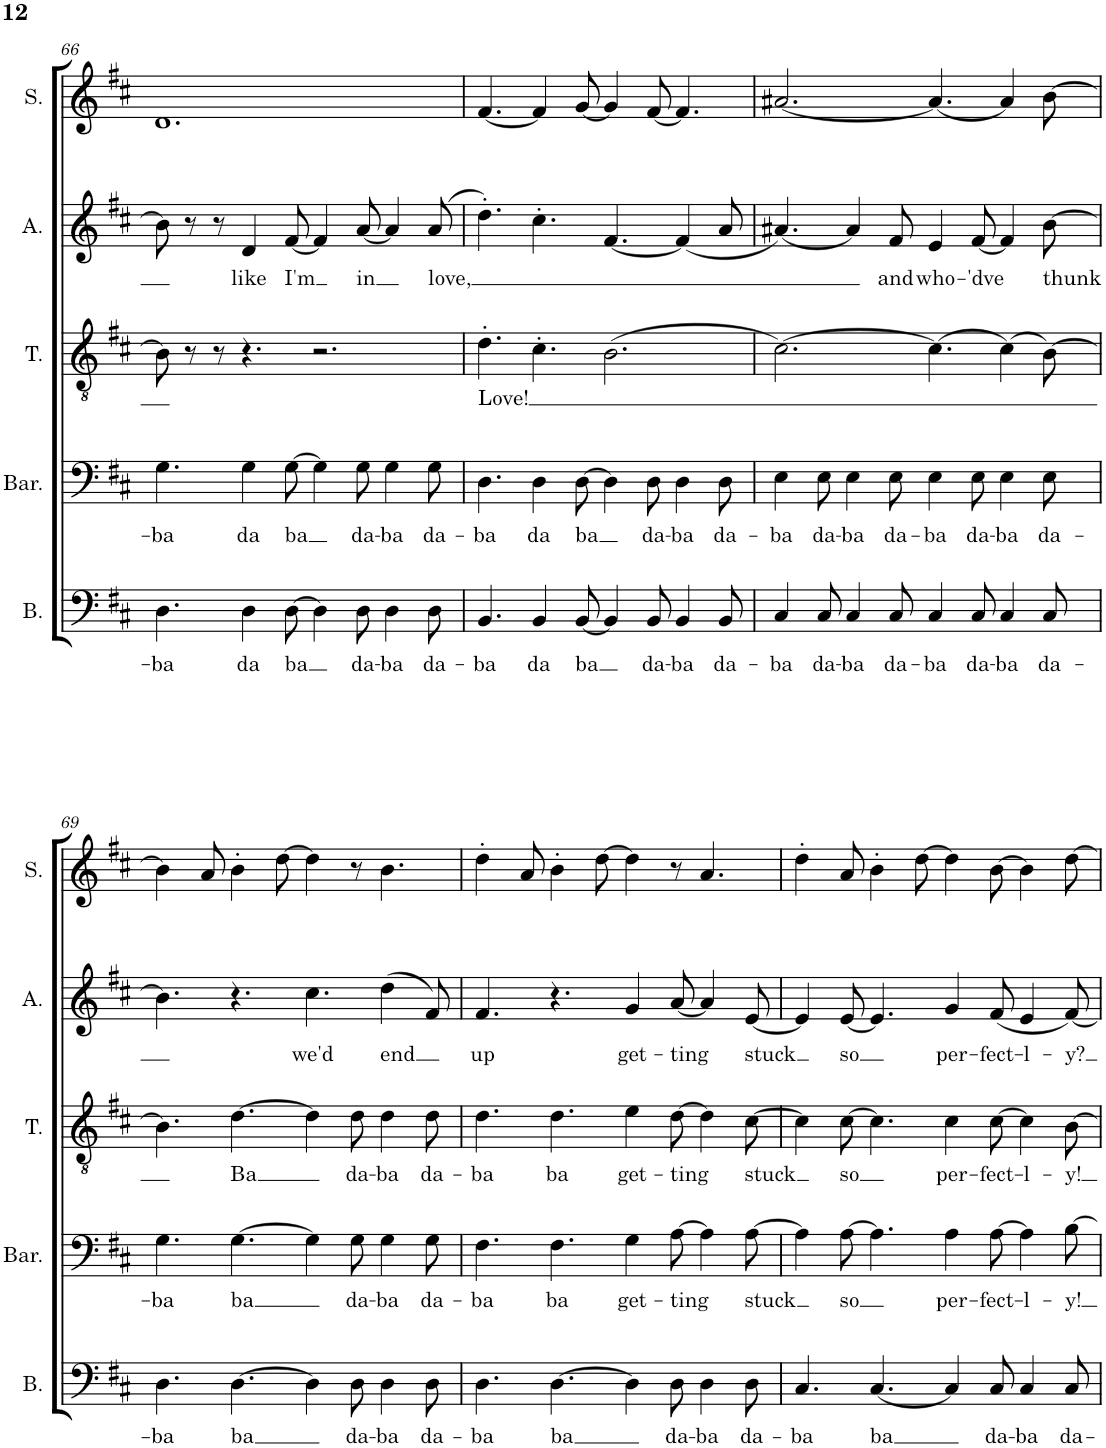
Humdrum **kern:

**kern	**text	**kern	**text	**kern	**text	**kern	**text	**kern
*part5	*part5	*part4	*part4	*part3	*part3	*part2	*part2	*part1
*staff5	*staff5	*staff4	*staff4	*staff3	*staff3	*staff2	*staff2	*staff1
*I"Bass	*	*I"Baritone	*	*I"Tenor	*	*I"Alto	*	*I"Soprano
*I'B.	*	*I'Bar.	*	*I'T.	*	*I'A.	*	*I'S.
!!LO:PB:g=z
*clefF4	*	*clefF4	*	*clefGv2	*	*clefG2	*	*clefG2
*k[f#c#]	*	*k[f#c#]	*	*k[f#c#]	*	*k[f#c#]	*	*k[f#c#]
*M12/8	*	*M12/8	*	*M12/8	*	*M12/8	*	*M12/8
=66	=66	=66	=66	=66	=66	=66	=66	=66
!	!LO:LY:b	!	!LO:LY:b	!	!	!	!	!
4.D\	-ba	4.G\	-ba	8B\]	.	8b\]	.	1.d
.	.	.	.	8r	.	8r	.	.
.	.	.	.	8r	.	8r	.	.
!	!LO:LY:b	!	!LO:LY:b	!	!	!	!LO:LY:b	!
4D\	da	4G\	da	4.r	.	4d/	like	.
!	!LO:LY:b	!	!LO:LY:b	!	!	!	!LO:LY:b	!
[8D\	ba	[8G\	ba	.	.	[8f#/	I'm	.
4D\]	.	4G\]	.	2.r	.	4f#/]	.	.
!	!LO:LY:b	!	!LO:LY:b	!	!	!	!LO:LY:b	!
8D\	da-	8G\	da-	.	.	[8a/	in	.
!	!LO:LY:b	!	!LO:LY:b	!	!	!	!	!
4D\	-ba	4G\	-ba	.	.	4a/]	.	.
!	!LO:LY:b	!	!LO:LY:b	!	!	!	!LO:LY:b	!
8D\	da-	8G\	da-	.	.	(8a/	love,	.
=67	=67	=67	=67	=67	=67	=67	=67	=67
!	!LO:LY:b	!	!LO:LY:b	!	!LO:LY:b	!	!	!
4.BB/	-ba	4.D\	-ba	4.d'\	Love!	4.dd'\)	.	[4.f#/
!	!LO:LY:b	!	!LO:LY:b	!	!	!	!	!
4BB/	da	4D\	da	4.c#'\	.	4.cc#'\	.	4f#/]
!	!LO:LY:b	!	!LO:LY:b	!	!	!	!	!
[8BB/	ba	[8D\	ba	.	.	.	.	[8g/
4BB/]	.	4D\]	.	(2.B\	.	[4.f#/	.	4g/]
!	!LO:LY:b	!	!LO:LY:b	!	!	!	!	!
8BB/	da-	8D\	da-	.	.	.	.	[8f#/
!	!LO:LY:b	!	!LO:LY:b	!	!	!	!	!
4BB/	-ba	4D\	-ba	.	.	(4f#/]	.	4.f#/]
!	!LO:LY:b	!	!LO:LY:b	!	!	!	!	!
8BB/	da-	8D\	da-	.	.	8a/	.	.
=68	=68	=68	=68	=68	=68	=68	=68	=68
!	!LO:LY:b	!	!LO:LY:b	!	!	!	!	!
4C#/	-ba	4E\	-ba	[2.c#\)	.	[4.a#X/)	.	[2.a#X/
!	!LO:LY:b	!	!LO:LY:b	!	!	!	!	!
8C#/	da-	8E\	da-	.	.	.	.	.
!	!LO:LY:b	!	!LO:LY:b	!	!	!	!	!
4C#/	-ba	4E\	-ba	.	.	4a#/]	.	.
!	!LO:LY:b	!	!LO:LY:b	!	!	!	!LO:LY:b	!
8C#/	da-	8E\	da-	.	.	8f#/	and	.
!	!LO:LY:b	!	!LO:LY:b	!	!	!	!LO:LY:b	!
4C#/	-ba	4E\	-ba	4.c#\_	.	4e/	who-	4.a#/_
!	!LO:LY:b	!	!LO:LY:b	!	!	!	!LO:LY:b	!
8C#/	da-	8E\	da-	.	.	[8f#/	-'dve	.
!	!LO:LY:b	!	!LO:LY:b	!	!	!	!	!
4C#/	-ba	4E\	-ba	(4c#\]	.	4f#/]	.	4a#/]
!	!LO:LY:b	!	!LO:LY:b	!	!	!	!LO:LY:b	!
8C#/	da-	8E\	da-	[8B\)	.	[8b\	thunk	[8b\
!!LO:LB:g=z
=69	=69	=69	=69	=69	=69	=69	=69	=69
!	!LO:LY:b	!	!LO:LY:b	!	!	!	!	!
4.D\	-ba	4.G\	-ba	4.B\]	.	4.b\]	.	4b\]
.	.	.	.	.	.	.	.	8a/
!	!LO:LY:b	!	!LO:LY:b	!	!LO:LY:b	!	!	!
[4.D\	ba	[4.G\	ba	[4.d\	Ba	4.r	.	4b'\
.	.	.	.	.	.	.	.	[8dd\
!	!	!	!	!	!	!	!LO:LY:b	!
4D\]	.	4G\]	.	4d\]	.	4.cc#\	we'd	4dd\]
!	!LO:LY:b	!	!LO:LY:b	!	!LO:LY:b	!	!	!
8D\	da-	8G\	da-	8d\	da-	.	.	8r
!	!LO:LY:b	!	!LO:LY:b	!	!LO:LY:b	!	!LO:LY:b	!
4D\	-ba	4G\	-ba	4d\	-ba	(4dd\	end	4.b\
!	!LO:LY:b	!	!LO:LY:b	!	!LO:LY:b	!	!	!
8D\	da-	8G\	da-	8d\	da-	8f#/)	.	.
=70	=70	=70	=70	=70	=70	=70	=70	=70
!	!LO:LY:b	!	!LO:LY:b	!	!LO:LY:b	!	!LO:LY:b	!
4.D\	-ba	4.F#\	-ba	4.d\	-ba	4.f#/	up	4dd'\
.	.	.	.	.	.	.	.	8a/
!	!LO:LY:b	!	!LO:LY:b	!	!LO:LY:b	!	!	!
[4.D\	ba	4.F#\	ba	4.d\	ba	4.r	.	4b'\
.	.	.	.	.	.	.	.	[8dd\
!	!	!	!LO:LY:b	!	!LO:LY:b	!	!LO:LY:b	!
4D\]	.	4G\	get-	4e\	get-	4g/	get-	4dd\]
!	!LO:LY:b	!	!LO:LY:b	!	!LO:LY:b	!	!LO:LY:b	!
8D\	da-	[8A\	-ting	[8d\	-ting	[8a/	-ting	8r
!	!LO:LY:b	!	!	!	!	!	!	!
4D\	-ba	4A\]	.	4d\]	.	4a/]	.	4.a/
!	!LO:LY:b	!	!LO:LY:b	!	!LO:LY:b	!	!LO:LY:b	!
8D\	da-	[8A\	stuck	[8c#\	stuck	[8e/	stuck	.
=71	=71	=71	=71	=71	=71	=71	=71	=71
!	!LO:LY:b	!	!	!	!	!	!	!
4.C#/	-ba	4A\]	.	4c#\]	.	4e/]	.	4dd'\
!	!	!	!LO:LY:b	!	!LO:LY:b	!	!LO:LY:b	!
.	.	[8A\	so	[8c#\	so	[8e/	so	8a/
!	!LO:LY:b	!	!	!	!	!	!	!
[4.C#/	ba	4.A\]	.	4.c#\]	.	4.e/]	.	4b'\
.	.	.	.	.	.	.	.	[8dd\
!	!	!	!LO:LY:b	!	!LO:LY:b	!	!LO:LY:b	!
4C#/]	.	4A\	per-	4c#\	per-	4g/	per-	4dd\]
!	!LO:LY:b	!	!LO:LY:b	!	!LO:LY:b	!	!LO:LY:b	!
8C#/	da-	[8A\	-fect-	[8c#\	-fect-	(8f#/	-fect-	[8b\
!	!LO:LY:b	!	!LO:LY:b	!	!LO:LY:b	!	!LO:LY:b	!
4C#/	-ba	4A\]	-l-	4c#\]	-l-	4e/	-l-	4b\]
!	!LO:LY:b	!	!LO:LY:b	!	!LO:LY:b	!	!LO:LY:b	!
8C#/	da-	[8B\	-y!	[8B\	-y!	[8f#/)	-y?	[8dd\
=	=	=	=	=	=	=	=	=
*-	*-	*-	*-	*-	*-	*-	*-	*-
